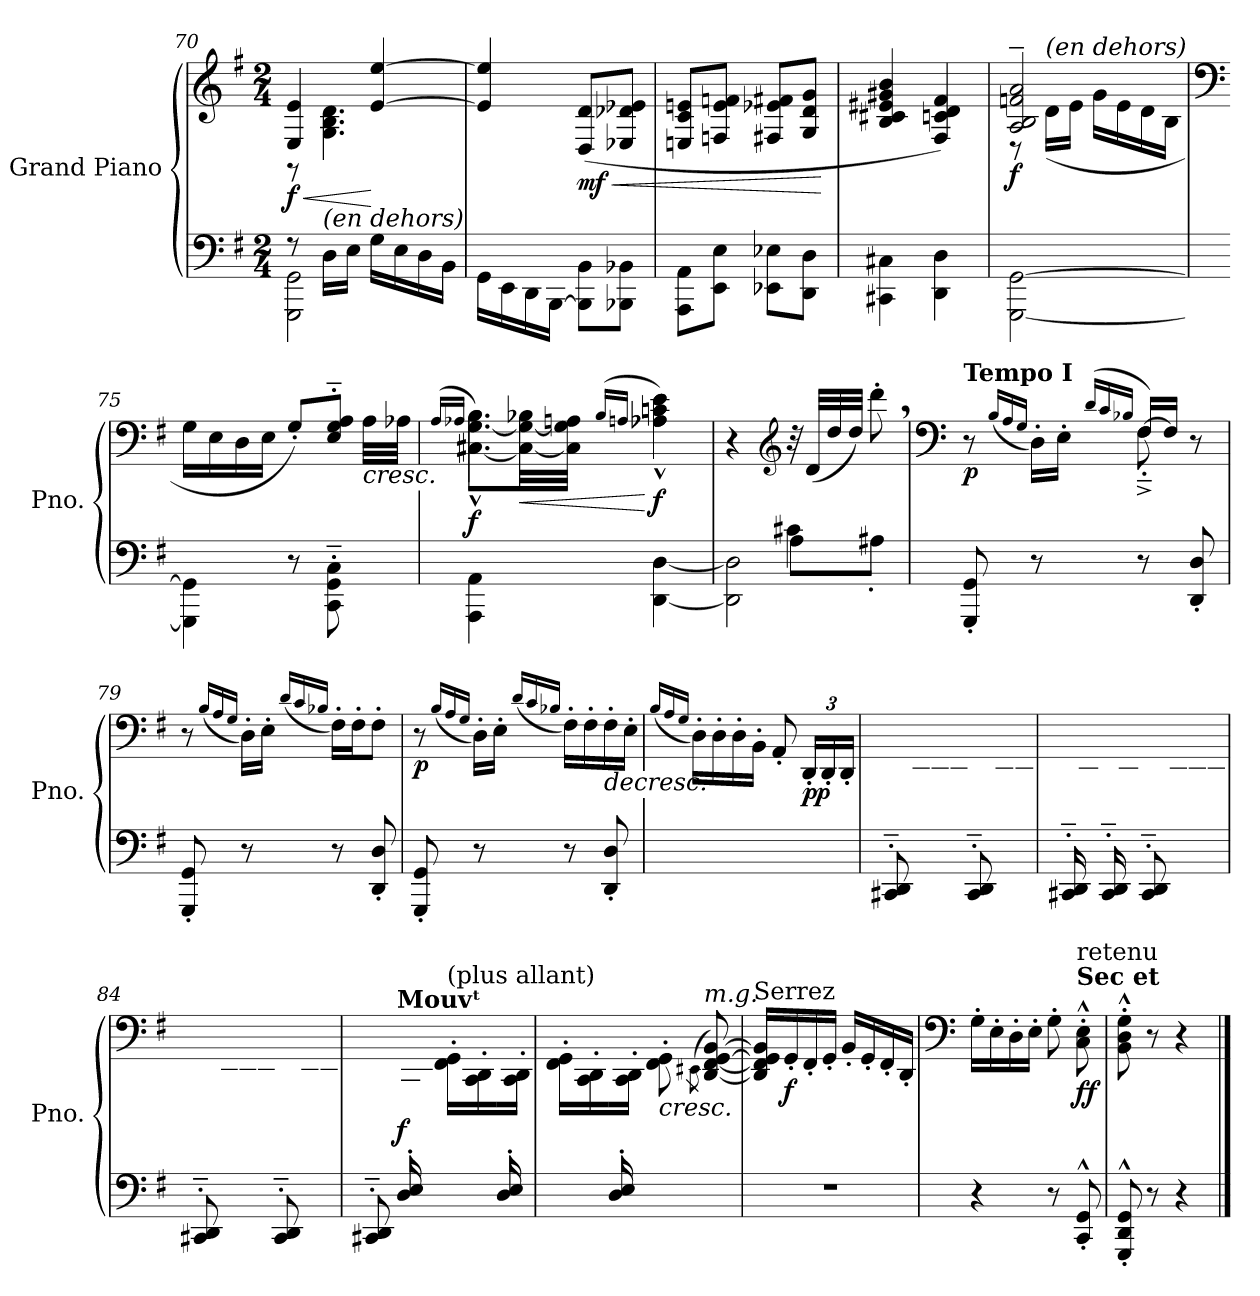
**kern	**kern	**dynam
*part1	*part1	*part1
*staff2	*staff1	*staff1/2
*I"Grand Piano	*	*
*I'Pno.	*	*
*clefF4	*clefG2	*
*k[f#]	*k[f#]	*
*M2/4	*M2/4	*
=70	=70	=70
*^	*	*
!	!	!	!LO:HP:b
*	*	*^	*
!	!	!	!	!LO:DY:n=1:b
8r	2GGG\ 2GG\	4E/ 4e/	8r	< f
!LO:TX:i:t=(en dehors)	!	!	!	!
16D\LL	.	.	4.G\ 4.B\ 4.d\	.
16E\JJ	.	.	.	.
16G\LL	.	[4e/ [4ee/	.	[
16E\	.	.	.	.
16D\	.	.	.	.
16BB\JJ	.	.	.	.
*v	*v	*	*	*
*	*v	*v	*
=71	=71	=71
16GG\LL	4e/] 4ee/]	.
16EE\	.	.
16DD\	.	.
[16BBB\JJ	.	.
!	!	!LO:HP:b
!	!	!LO:DY:n=1:b
8BBB\] 8BB\L	(<8D/ 8d/L	< mf
8BBB-X\ 8BB-X\J	8E-X/ 8d-X/ 8e-X/J	.
=72	=72	=72
8AAA\ 8AA\L	8En/ 8c/ 8en/L	.
8EE\ 8E\J	8Fn/ 8e/ 8fn/J	.
8EE-X\ 8E-X\L	8F#X/ 8e-X/ 8f#X/L	.
8DD\ 8D\J	8G/ 8d/ 8g/J	.
.	.	[
!!LO:LB:g=z
=73	=73	=73
4CC#X\ 4C#X\	4B/ 4c#X/ 4e#X/ 4g#X/ 4b/	.
4DD\ 4D\	4F#/ 4cn/ 4d/ 4f#/)	.
=74	=74	=74
*	*^	*
!	!	!	!LO:DY:b
[2GGG\ [2GG\	2A/~ 2B/~ 2fn/~ 2a/~	8r	f
!	!	!LO:TX:i:t=(en dehors)	!
.	.	(>16d\LL	.
.	.	16e\JJ	.
.	.	16g\LL	.
.	.	16e\	.
.	.	16d\	.
.	.	16B\JJ	.
=75	=75	=75	=75
*	*clefF4	*	*
4GGG\] 4GG\]	16G\LL	4ryy	.
.	16E\	.	.
.	16D\	.	.
.	16E\JJ	.	.
8r	8G'>/L)	8.ryy	.
8CC\'~ 8GG\'~ 8C\'~	8E/'>~> 8G/'>~> 8A/'>~>J	.	.
!	!	!	!LO:HP:b
.	.	32A\LLL	<
.	.	32A-X\JJJ	.
=76	=76	=76	=76
.	(<16qA/LL	.	.
.	16qA-X/JJ	.	.
*^	*	*	*
!	!	!	!	!LO:DY:b
2ryy	4AAA\ 4AA\	4C#X\ 4G\ 4B\)	[8.C#\^^ [8.G\^^ 8.B\^^L	f
!	!	!	!	!LO:HP:b
.	.	.	32C#\_ 32G\_ 32B-X\LL	<
.	.	.	32C#\] 32G\] 32An\JJJ	.
.	.	(<16qB-/LL	.	.
.	.	16qAn/JJ	.	.
!	!	!	!	!LO:DY:n=1:b
.	[4DD\ [4D\	(>4A-X\ 4cn\ 4e\)	4A-\^^ 4cn\^^ 4e\^^	[ f
*	*	*v	*v	*
=77	=77	=77	=77
*	*^	*	*
4ryy	4ryy	2DD\] 2D\]	4r	.
*	*	*	*clefG2	*
4c#X\	8A\L)	.	32r	.
.	.	.	(<32d/LLL	.
.	.	.	32dd/	.
.	.	.	32dd/JJJ)	.
.	8A#X'>\J	.	8ddd'>,\	.
*v	*v	*v	*	*
!!LO:LB:g=z
=78	=78	=78
*	*clefF4	*
*^	*^	*
!	!	!LO:TX:a:B:t=Tempo I	!	!
!	!	!	!	!LO:DY:b
*v	*v	*	*	*
8GGG/' 8GG/'	8r	4ryy	p
.	(<16qB/LL	.	.
.	16qA/	.	.
.	16qG/JJ	.	.
8r	16D'>\LL)	.	.
.	16E'>\JJ	.	.
.	(>16qd/LL	.	.
.	16qc/	.	.
.	16qB-X/JJ	.	.
8r	[16F#/LL)	8F#'>~>^>\	.
.	16F#/JJ]	.	.
8DD/' 8D/'	8r	8ryy	.
*	*v	*v	*
=79	=79	=79
8GGG/' 8GG/'	8r	.
.	(<16qB/LL	.
.	16qA/	.
.	16qG/JJ	.
8r	16D'\LL)	.
.	16E'\JJ	.
.	(<16qd/LL	.
.	16qc/	.
.	16qB-X/JJ	.
8r	16F#'\LL)	.
.	16F#'\J	.
8DD/' 8D/'	8F#'\J	[
=80	=80	=80
!	!	!LO:DY:b
8GGG/' 8GG/'	8r	p
.	(<16qB/LL	.
.	16qA/	.
.	16qG/JJ	.
8r	16D'\LL)	.
.	16E'\JJ	.
.	(<16qd/LL	.
.	16qc/	.
.	16qB-X/JJ	.
8r	16F#'\LL)	.
.	16F#'\	.
!	!	!LO:HP:b
8DD/' 8D/'	16F#'\	>
.	16E'\JJ	.
=81	=81	=81
.	(<16qB/LL	.
.	16qA/	.
.	16qG/JJ	.
2ryy	16D'\LL)	.
.	16D'\	.
.	16D'\	.
.	16BB'\JJ	.
.	8AA'/	.
*	*Xbrackettup	*
!	!	!LO:DY:b
.	24DD'/LL	pp
.	24DD'/	.
.	24DD'/JJ	.
!!LO:LB:g=z
=82	=82	=82
*^	*	*
8CC#X/'~ 8DD/'~L	2ryy	8ryy	.
8ryy	.	24DD'>\L	.
.	.	24DD'>\	.
.	.	24DD'>\JJ	.
8CC#/'~ 8DD/'~L	.	8ryy	.
8ryy	.	16DD'>\L	.
.	.	16DD'>\JJ	.
=83	=83	=83	=83
16CC#X/'~ 16DD/'~LL	2ryy	16ryy	.
16ryy	.	16DD'>\	.
16CC#/'~ 16DD/'~	.	16ryy	.
16ryy	.	16DD'>\JJ	.
8CC#/'~ 8DD/'~L	.	8ryy	.
8ryy	.	24DD'>\L	.
.	.	24DD'>\	.
.	.	24DD'>\JJ	.
=84	=84	=84	=84
8CC#X/'~ 8DD/'~L	2ryy	8ryy	.
8ryy	.	24DD'>\L	.
.	.	24DD'>\	.
.	.	24DD'>\JJ	.
8CC#/'~ 8DD/'~L	.	8ryy	.
8ryy	.	16DD'>\L	.
.	.	16DD'>\JJ	.
=85	=85	=85	=85
8CC#X/'~ 8DD/'~L	2ryy	8ryy	.
*	*	*clefG2	*
!	!	!LO:TX:a:B:t=Mouvᵗ	!
!	!	!	!LO:DY:b
16D/' 16E/'L	.	16ryy	f
8.ryy	.	16A\' 16B\'JJ	.
!	!	!LO:TX:a:t=(plus allant)	!
.	.	16d\' 16e\'LL	.
.	.	16A\' 16B\'	.
16D/' 16E/'	.	16ryy	.
16ryy	.	16A\' 16B\'JJ	.
!!LO:LB:g=z
=86	=86	=86	=86
8ryy	2ryy	16d\' 16e\'LL	.
.	.	16A\' 16B\'	.
16D/' 16E/'	.	16ryy	.
4ryy	.	16A\' 16B\'JJ	.
!	!	!	!LO:HP:b
.	.	8d\' 8e\'	<
.	.	(>8qc#X\	.
!	!	!LO:TX:i:t=m.g.	!
!	!	!	!LO:DY:n=1:a
.	.	[8B/ [8d/ [8e/ [8g/)	] other-dynamics
16ryy	.	.	.
*v	*v	*	*
=87	=87	=87
!	!LO:TX:a:t=Serrez	!
2r	16B/] 16d/] 16e/] 16g/]LL	.
!	!	!LO:DY:b
.	16e'/	f
.	16d'/	.
.	16e'/JJ	.
.	16g'/LL	.
.	16e'/	.
.	16d'/	.
.	16B'/JJ	.
=88	=88	=88
*	*clefF4	*
4r	16G'\LL	.
.	16E'\	.
.	16D'\	.
.	16E'\JJ	.
8r	8G'Z\	.
!	!LO:TX:a:B:t=Sec et	!
!	!LO:TX:a:t=retenu	!
!	!	!LO:DY:n=1:b
8CC/'<^^ 8GG/'<^^	8C\'^^ 8E\'^^	[ ff
=89	=89	=89
8GGG/'<^^ 8DD/'<^^ 8GG/'<^^	8BB\'^^ 8D\'^^ 8G\'^^	.
8r	8r	.
4r	4r	.
==	==	==
*-	*-	*-
